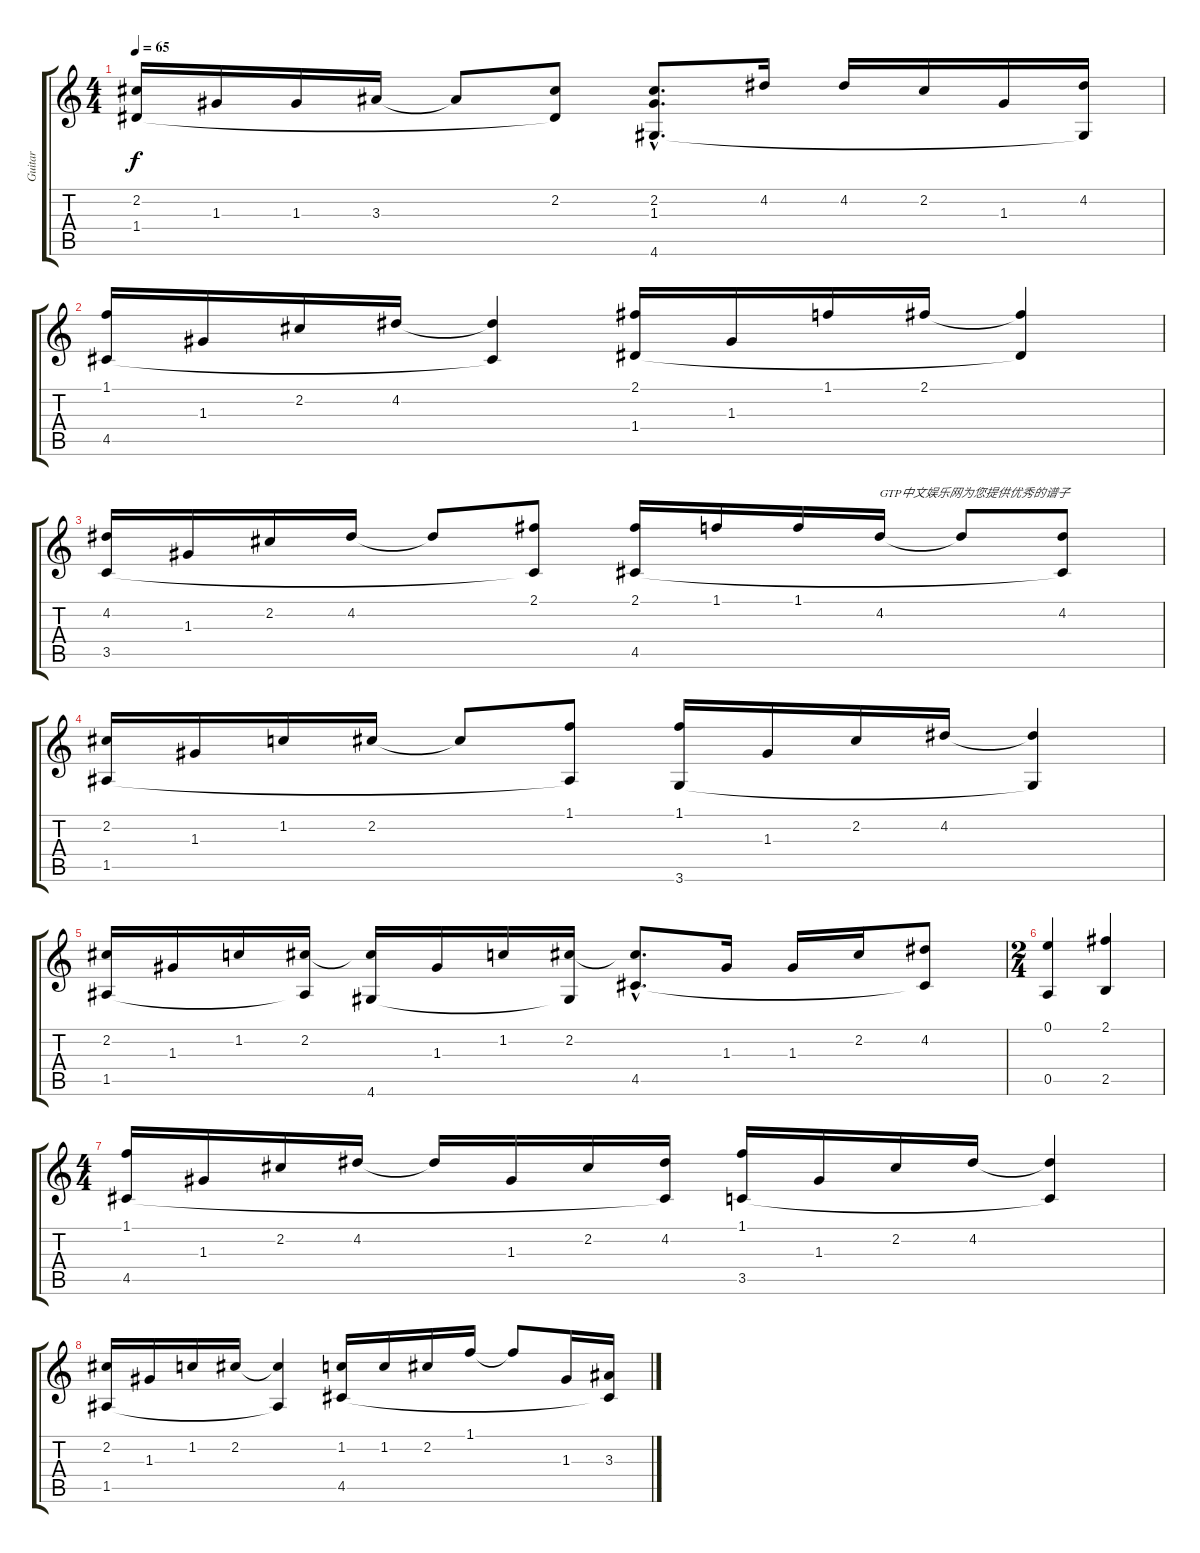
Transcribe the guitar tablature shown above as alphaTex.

\track ("Guitar" "Guitar") {instrument acousticguitarsteel}
\staff {score tabs}
\tuning (E4 B3 G3 D3 A2 E2) {hide}
\ts (4 4)
\tempo 65
\clef g2
\ks c
(2.2 1.4).16{dy f} 1.3.16 1.3.16 3.3.16 3.3{t}.8 (2.2 1.4{t}).8 (2.2{hac} 1.3{hac} 4.6{hac}).8{d} 4.2.16 4.2.16 2.2.16 1.3.16 (4.2 4.6{t}).16 |
(1.1 4.5).16 1.3.16 2.2.16 4.2.16 (4.2{t} 4.5{t}).4 (2.1 1.4).16 1.3.16 1.1.16 2.1.16 (2.1{t} 1.4{t}).4 |
(4.2 3.5).16 1.3.16 2.2.16 4.2.16 4.2{t}.8 (2.1 3.5{t}).8 (2.1 4.5).16 1.1.16 1.1.16 4.2.16{txt "GTP中文娱乐网为您提供优秀的谱子"} 4.2{t}.8 (4.2 4.5{t}).8 |
(2.2 1.5).16 1.3.16 1.2.16 2.2.16 2.2{t}.8 (1.1 1.5{t}).8 (1.1 3.6).16 1.3.16 2.2.16 4.2.16 (4.2{t} 3.6{t}).4 |
(2.2 1.5).16 1.3.16 1.2.16 (2.2 1.5{t}).16 (2.2{t} 4.6).16 1.3.16 1.2.16 (2.2 4.6{t}).16 (2.2{hac t} 4.5{hac}).8{d} 1.3.16 1.3.16 2.2.16 (4.2 4.5{t}).8 |
\ts (2 4)
(0.1 0.5).4 (2.1 2.5).4 |
\ts (4 4)
(1.1 4.5).16 1.3.16 2.2.16 4.2.16 4.2{t}.16 1.3.16 2.2.16 (4.2 4.5{t}).16 (1.1 3.5).16 1.3.16 2.2.16 4.2.16 (4.2{t} 3.5{t}).4 |
(2.2 1.5).16 1.3.16 1.2.16 2.2.16 (2.2{t} 1.5{t}).4 (1.2 4.5).16 1.2.16 2.2.16 1.1.16 1.1{t}.8 1.3.16 (3.3 4.5{t}).16
